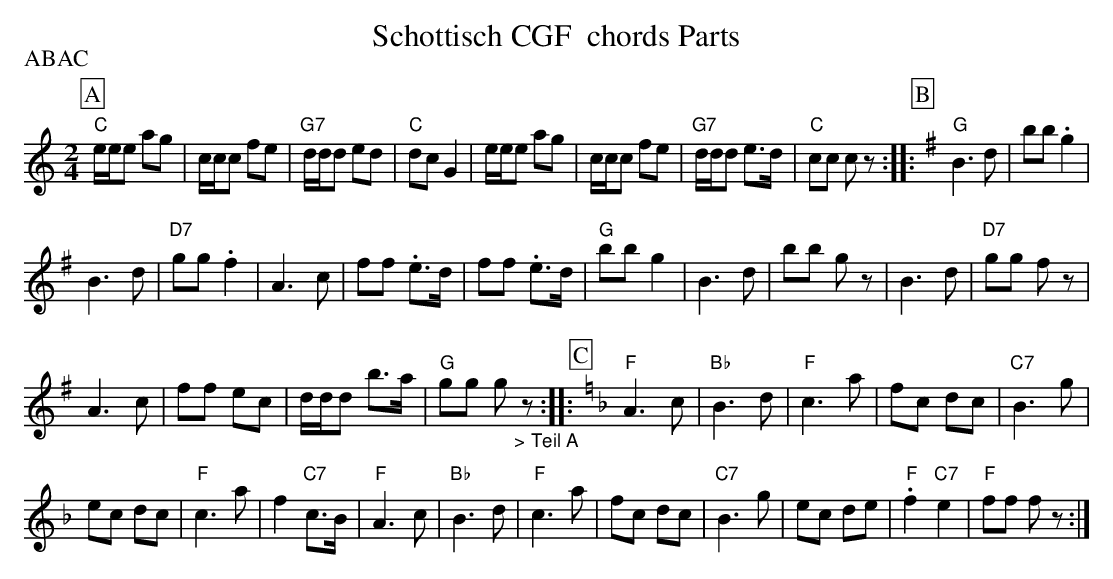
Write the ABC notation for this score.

X:1
T: Schottisch CGF  chords Parts
M:2/4
L:1/8
P:ABAC
K:C %%MIDI gchordon
[P:A] "C"e/e/e ag | c/c/c fe | "G7"d/d/d ed | "C"dcG2 | e/e/e ag | c/c/c fe | "G7"d/d/d e>d | "C"cc cz :: [P:B] [K:G] "G"B3d | bb .g2 |
B3d | "D7"gg .f2 | A3c | ff .e>d | ff .e>d | "G"bb g2 | B3d | bb gz | B3d | "D7"gg fz |
A3c | ff ec | d/d/d b>a | "G"gg g"_> Teil A"z ::[P:C] [K:F] "F"A3c | "Bb"B3d | "F"c3a | fc dc | "C7"B3g |
ec dc | "F"c3a | f2 "C7"c>B | "F"A3c | "Bb"B3d | "F"c3a | fc dc | "C7"B3g | ec de | "F".f2"C7"e2 | "F"ff fz :|
